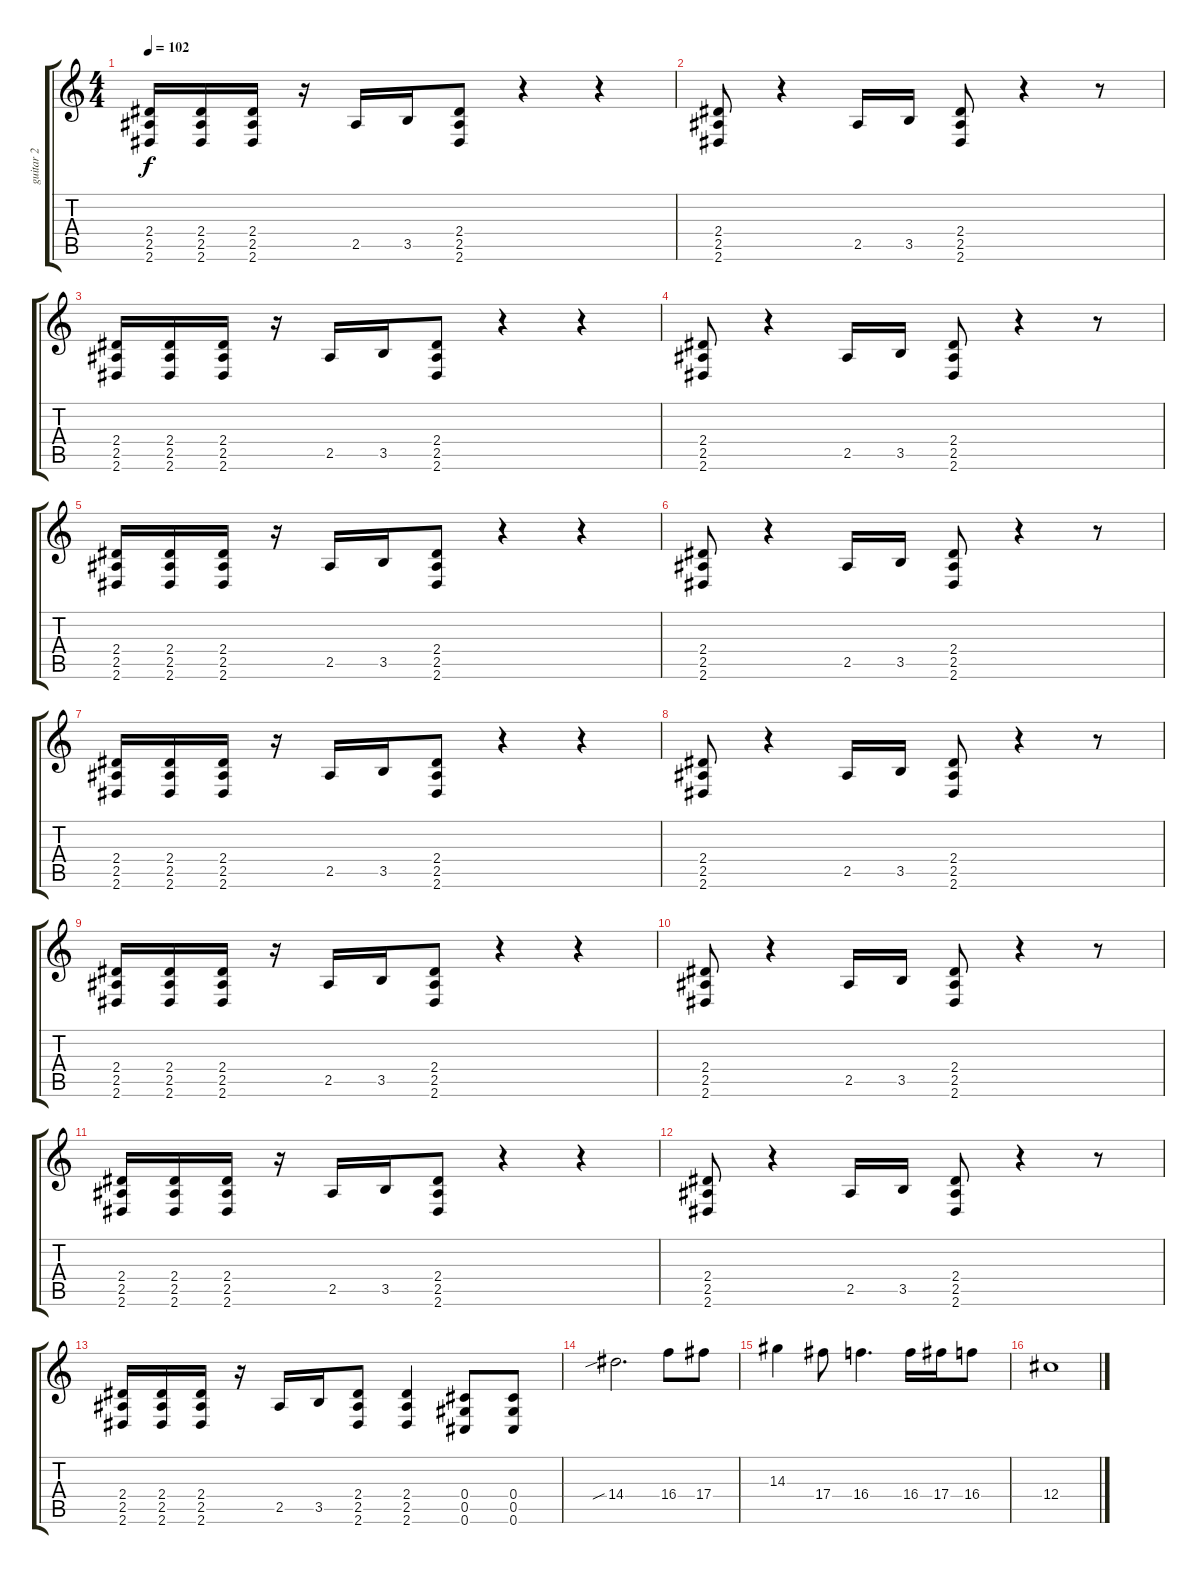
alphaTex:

\track ("guitar 2" "guitar 2") {mute instrument distortionguitar}
\staff {score tabs}
\tuning (Eb4 Bb3 Gb3 Db3 Ab2 Db2) {hide}
\ts (4 4)
\tempo 102
\clef g2
\ks c
(2.4 2.5 2.6).16{dy f} (2.4 2.5 2.6).16 (2.4 2.5 2.6).16 r.16 2.5.16 3.5.16 (2.4 2.5 2.6).8 r.4 r.4 |
(2.4 2.5 2.6).8 r.4 2.5.16 3.5.16 (2.4 2.5 2.6).8 r.4 r.8 |
(2.4 2.5 2.6).16 (2.4 2.5 2.6).16 (2.4 2.5 2.6).16 r.16 2.5.16 3.5.16 (2.4 2.5 2.6).8 r.4 r.4 |
(2.4 2.5 2.6).8 r.4 2.5.16 3.5.16 (2.4 2.5 2.6).8 r.4 r.8 |
(2.4 2.5 2.6).16 (2.4 2.5 2.6).16 (2.4 2.5 2.6).16 r.16 2.5.16 3.5.16 (2.4 2.5 2.6).8 r.4 r.4 |
(2.4 2.5 2.6).8 r.4 2.5.16 3.5.16 (2.4 2.5 2.6).8 r.4 r.8 |
(2.4 2.5 2.6).16 (2.4 2.5 2.6).16 (2.4 2.5 2.6).16 r.16 2.5.16 3.5.16 (2.4 2.5 2.6).8 r.4 r.4 |
(2.4 2.5 2.6).8 r.4 2.5.16 3.5.16 (2.4 2.5 2.6).8 r.4 r.8 |
(2.4 2.5 2.6).16 (2.4 2.5 2.6).16 (2.4 2.5 2.6).16 r.16 2.5.16 3.5.16 (2.4 2.5 2.6).8 r.4 r.4 |
(2.4 2.5 2.6).8 r.4 2.5.16 3.5.16 (2.4 2.5 2.6).8 r.4 r.8 |
(2.4 2.5 2.6).16 (2.4 2.5 2.6).16 (2.4 2.5 2.6).16 r.16 2.5.16 3.5.16 (2.4 2.5 2.6).8 r.4 r.4 |
(2.4 2.5 2.6).8 r.4 2.5.16 3.5.16 (2.4 2.5 2.6).8 r.4 r.8 |
(2.4 2.5 2.6).16 (2.4 2.5 2.6).16 (2.4 2.5 2.6).16 r.16 2.5.16 3.5.16 (2.4 2.5 2.6).8 (2.4 2.5 2.6).4 (0.4 0.5 0.6).8 (0.4 0.5 0.6).8 |
14.4{sib}.2{d} 16.4.8 17.4.8 |
14.3.4 17.4.8 16.4.4{d} 16.4.16 17.4.16 16.4.8 |
12.4.1
